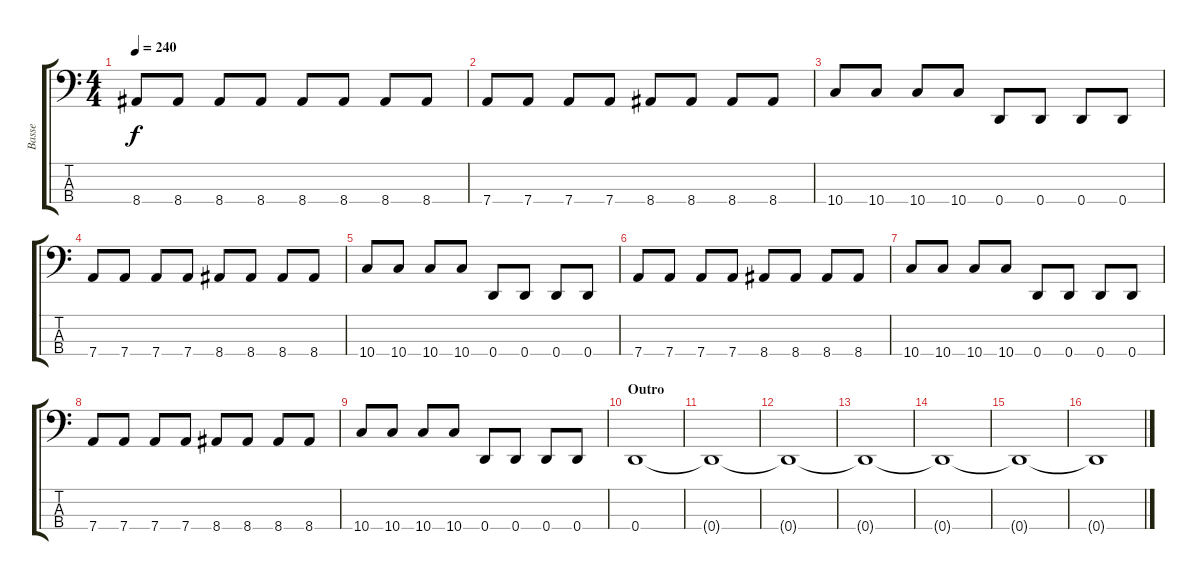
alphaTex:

\track ("Basse" "Basse") {instrument electricbasspick}
\staff {score tabs}
\tuning (G2 D2 A1 D1) {hide}
\ts (4 4)
\tempo 240
\clef f4
\ks c
8.4.8{dy f} 8.4.8 8.4.8 8.4.8 8.4.8 8.4.8 8.4.8 8.4.8 |
7.4.8 7.4.8 7.4.8 7.4.8 8.4.8 8.4.8 8.4.8 8.4.8 |
10.4.8 10.4.8 10.4.8 10.4.8 0.4.8 0.4.8 0.4.8 0.4.8 |
7.4.8 7.4.8 7.4.8 7.4.8 8.4.8 8.4.8 8.4.8 8.4.8 |
10.4.8 10.4.8 10.4.8 10.4.8 0.4.8 0.4.8 0.4.8 0.4.8 |
7.4.8 7.4.8 7.4.8 7.4.8 8.4.8 8.4.8 8.4.8 8.4.8 |
10.4.8 10.4.8 10.4.8 10.4.8 0.4.8 0.4.8 0.4.8 0.4.8 |
7.4.8 7.4.8 7.4.8 7.4.8 8.4.8 8.4.8 8.4.8 8.4.8 |
10.4.8 10.4.8 10.4.8 10.4.8 0.4.8 0.4.8 0.4.8 0.4.8 |
\section ("" "Outro")
0.4.1 |
0.4{t}.1 |
0.4{t}.1 |
0.4{t}.1 |
0.4{t}.1 |
0.4{t}.1 |
0.4{t}.1
